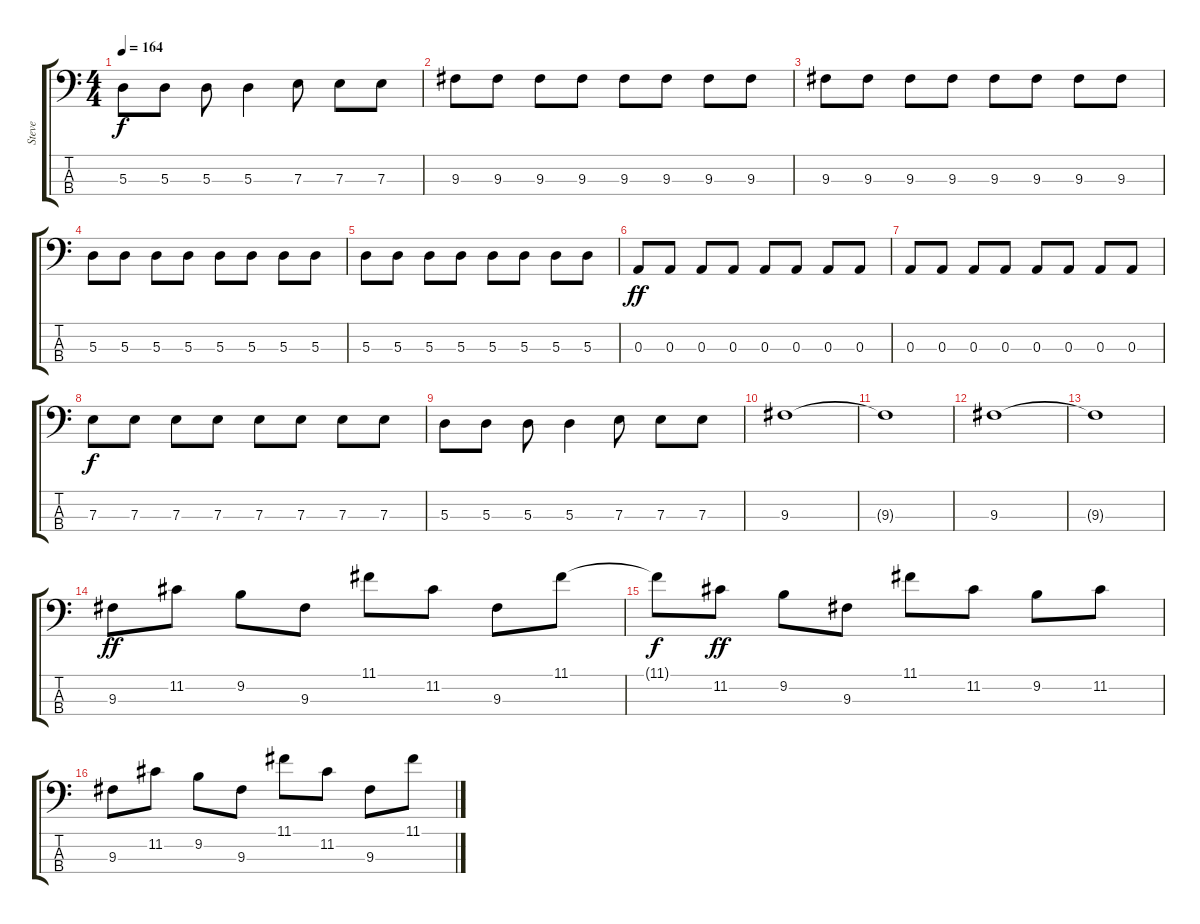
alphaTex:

\track ("Steve" "Steve") {instrument electricbassfinger}
\staff {score tabs}
\tuning (G2 D2 A1 E1) {hide}
\ts (4 4)
\tempo 164
\clef f4
\ks c
5.3.8{dy f} 5.3.8 5.3.8 5.3.4 7.3.8 7.3.8 7.3.8 |
9.3.8 9.3.8 9.3.8 9.3.8 9.3.8 9.3.8 9.3.8 9.3.8 |
9.3.8 9.3.8 9.3.8 9.3.8 9.3.8 9.3.8 9.3.8 9.3.8 |
5.3.8 5.3.8 5.3.8 5.3.8 5.3.8 5.3.8 5.3.8 5.3.8 |
5.3.8 5.3.8 5.3.8 5.3.8 5.3.8 5.3.8 5.3.8 5.3.8 |
0.3.8{dy ff} 0.3.8 0.3.8 0.3.8 0.3.8 0.3.8 0.3.8 0.3.8 |
0.3.8 0.3.8 0.3.8 0.3.8 0.3.8 0.3.8 0.3.8 0.3.8 |
7.3.8{dy f} 7.3.8 7.3.8 7.3.8 7.3.8 7.3.8 7.3.8 7.3.8 |
5.3.8 5.3.8 5.3.8 5.3.4 7.3.8 7.3.8 7.3.8 |
9.3.1 |
9.3{t}.1 |
9.3.1 |
9.3{t}.1 |
9.3.8{dy ff} 11.2.8 9.2.8 9.3.8 11.1.8 11.2.8 9.3.8 11.1.8 |
11.1{t}.8{dy f} 11.2.8{dy ff} 9.2.8 9.3.8 11.1.8 11.2.8 9.2.8 11.2.8 |
9.3.8 11.2.8 9.2.8 9.3.8 11.1.8 11.2.8 9.3.8 11.1.8
